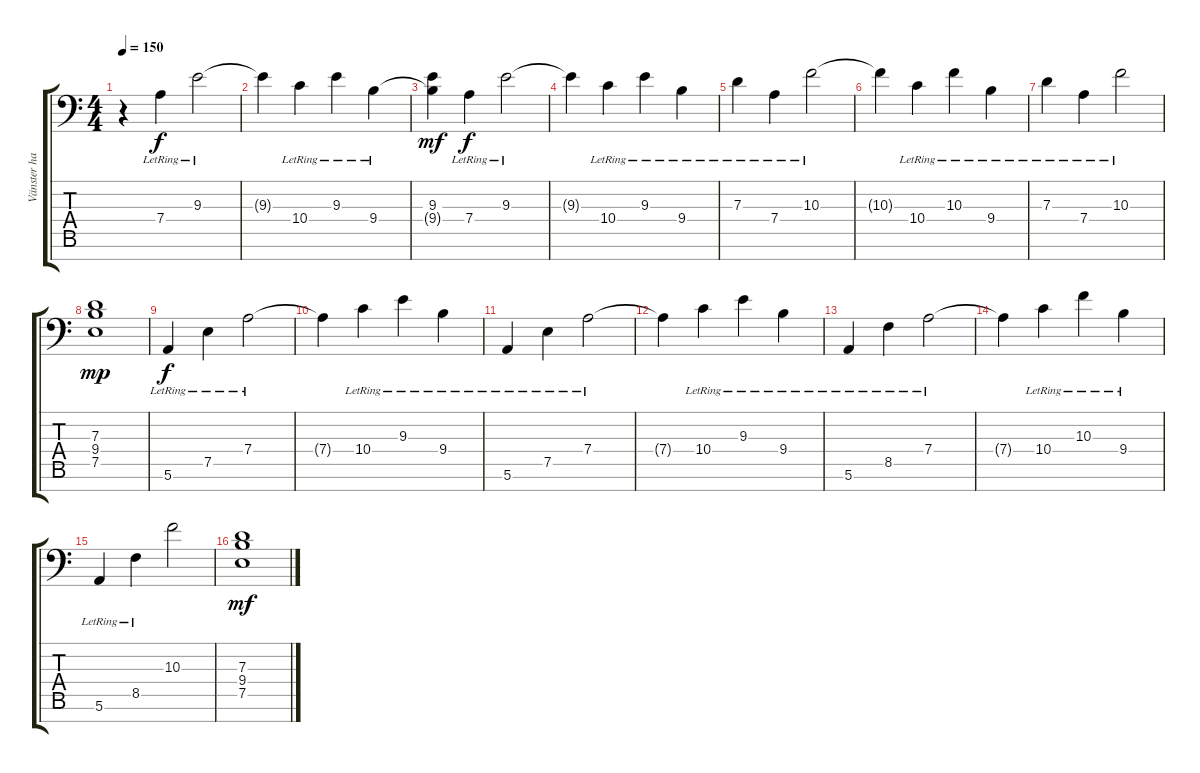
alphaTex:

\track ("Vänster hand" "Vänster ha") {instrument acousticgrandpiano}
\staff {score tabs}
\tuning (E4 B3 G3 D3 A2 E2 A0) {hide}
\ts (4 4)
\tempo 150
\clef f4
\ks c
r.4{dy f instrument acousticgrandpiano} 7.4{lr}.4 9.3{lr}.2 |
9.3{t}.4 10.4{lr}.4 9.3{lr}.4 9.4{lr}.4 |
(9.3 9.4{t}).4{dy mf} 7.4{lr}.4{dy f} 9.3{lr}.2 |
9.3{t}.4 10.4{lr}.4 9.3{lr}.4 9.4{lr}.4 |
7.3{lr}.4 7.4{lr}.4 10.3{lr}.2 |
10.3{t}.4 10.4{lr}.4 10.3{lr}.4 9.4{lr}.4 |
7.3{lr}.4 7.4{lr}.4 10.3{lr}.2 |
(7.3 9.4 7.5).1{dy mp} |
5.6{lr}.4{dy f} 7.5{lr}.4 7.4{lr}.2 |
7.4{t}.4 10.4{lr}.4 9.3{lr}.4 9.4{lr}.4 |
5.6{lr}.4 7.5{lr}.4 7.4{lr}.2 |
7.4{t}.4 10.4{lr}.4 9.3{lr}.4 9.4{lr}.4 |
5.6{lr}.4 8.5{lr}.4 7.4{lr}.2 |
7.4{t}.4 10.4{lr}.4 10.3{lr}.4 9.4{lr}.4 |
5.6{lr}.4 8.5{lr}.4 10.3.2 |
(7.3 9.4 7.5).1{dy mf}
